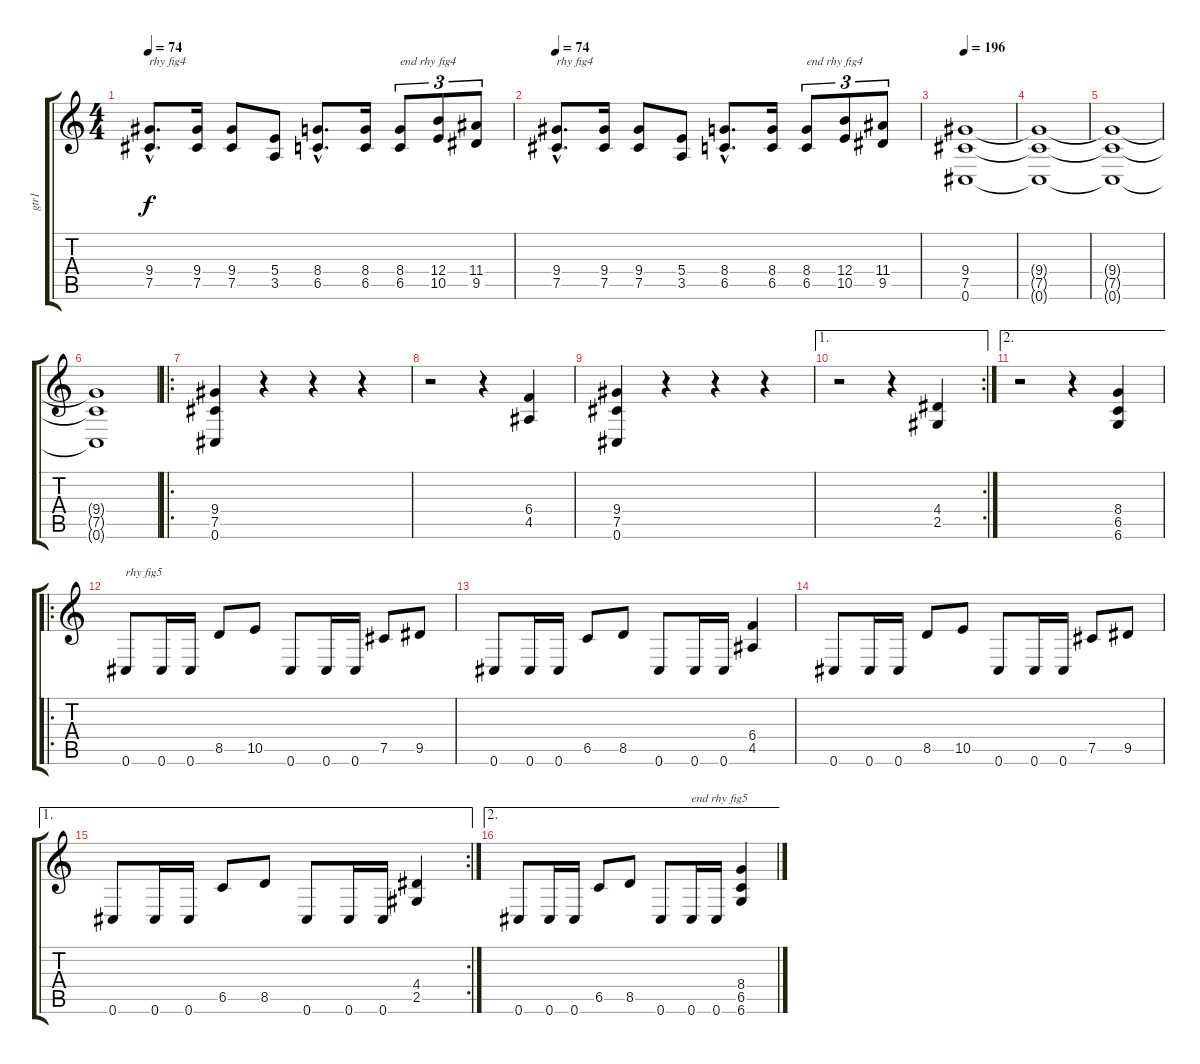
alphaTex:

\track ("gtr1" "gtr1") {instrument distortionguitar}
\staff {score tabs}
\tuning (Db4 Ab3 E3 B2 Gb2 Db2) {hide}
\ts (4 4)
\tempo 74
\clef g2
\ks c
(9.4{hac} 7.5{hac}).8{d txt "rhy fig4" dy f} (9.4 7.5).16 (9.4 7.5).8 (5.4 3.5).8 (8.4{hac} 6.5{hac}).8{d} (8.4 6.5).16 (8.4 6.5).8{tu (3 2) txt "end rhy fig4"} (12.4 10.5).8{tu (3 2)} (11.4 9.5).8{tu (3 2)} |
\tempo 74
(9.4{hac} 7.5{hac}).8{d txt "rhy fig4"} (9.4 7.5).16 (9.4 7.5).8 (5.4 3.5).8 (8.4{hac} 6.5{hac}).8{d} (8.4 6.5).16 (8.4 6.5).8{tu (3 2) txt "end rhy fig4"} (12.4 10.5).8{tu (3 2)} (11.4 9.5).8{tu (3 2)} |
\tempo 196
(9.4 7.5 0.6).1 |
(9.4{t} 7.5{t} 0.6{t}).1 |
(9.4{t} 7.5{t} 0.6{t}).1 |
(9.4{t} 7.5{t} 0.6{t}).1 |
\ro
(9.4 7.5 0.6).4 r.4 r.4 r.4 |
r.2 r.4 (6.4 4.5).4 |
(9.4 7.5 0.6).4 r.4 r.4 r.4 |
\ae 1
\rc 2
r.2 r.4 (4.4 2.5).4 |
\ae 2
r.2 r.4 (8.4 6.5 6.6).4 |
\ro
0.6.8{txt "rhy fig5"} 0.6.16 0.6.16 8.5.8 10.5.8 0.6.8 0.6.16 0.6.16 7.5.8 9.5.8 |
0.6.8 0.6.16 0.6.16 6.5.8 8.5.8 0.6.8 0.6.16 0.6.16 (6.4 4.5).4 |
0.6.8 0.6.16 0.6.16 8.5.8 10.5.8 0.6.8 0.6.16 0.6.16 7.5.8 9.5.8 |
\ae 1
\rc 2
0.6.8 0.6.16 0.6.16 6.5.8 8.5.8 0.6.8 0.6.16 0.6.16 (4.4 2.5).4 |
\ae 2
0.6.8 0.6.16 0.6.16 6.5.8 8.5.8 0.6.8 0.6.16{txt "end rhy fig5"} 0.6.16 (8.4 6.5 6.6).4
